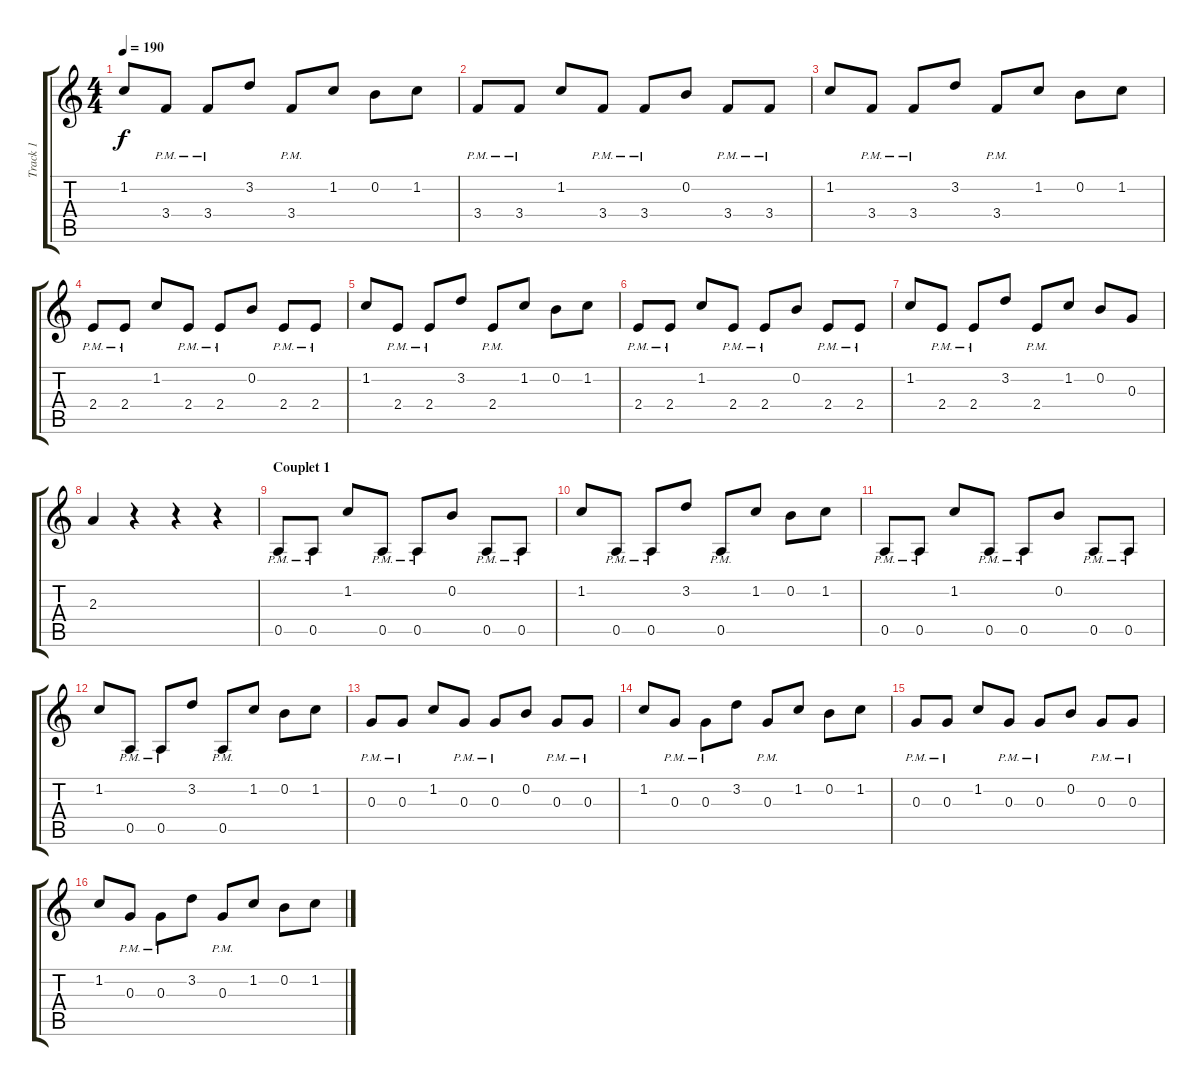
\track ("Track 1" "Track 1") {instrument distortionguitar}
\staff {score tabs}
\tuning (E4 B3 G3 D3 A2 E2) {hide}
\ts (4 4)
\tempo 190
\clef g2
\ks c
1.2.8{dy f} 3.4{pm}.8 3.4{pm}.8 3.2.8 3.4{pm}.8 1.2.8 0.2.8 1.2.8 |
3.4{pm}.8 3.4{pm}.8 1.2.8 3.4{pm}.8 3.4{pm}.8 0.2.8 3.4{pm}.8 3.4{pm}.8 |
1.2.8 3.4{pm}.8 3.4{pm}.8 3.2.8 3.4{pm}.8 1.2.8 0.2.8 1.2.8 |
2.4{pm}.8 2.4{pm}.8 1.2.8 2.4{pm}.8 2.4{pm}.8 0.2.8 2.4{pm}.8 2.4{pm}.8 |
1.2.8 2.4{pm}.8 2.4{pm}.8 3.2.8 2.4{pm}.8 1.2.8 0.2.8 1.2.8 |
2.4{pm}.8 2.4{pm}.8 1.2.8 2.4{pm}.8 2.4{pm}.8 0.2.8 2.4{pm}.8 2.4{pm}.8 |
1.2.8 2.4{pm}.8 2.4{pm}.8 3.2.8 2.4{pm}.8 1.2.8 0.2.8 0.3.8 |
2.3.4 r.4 r.4 r.4 |
\section ("" "Couplet 1")
0.5{pm}.8 0.5{pm}.8 1.2.8 0.5{pm}.8 0.5{pm}.8 0.2.8 0.5{pm}.8 0.5{pm}.8 |
1.2.8 0.5{pm}.8 0.5{pm}.8 3.2.8 0.5{pm}.8 1.2.8 0.2.8 1.2.8 |
0.5{pm}.8 0.5{pm}.8 1.2.8 0.5{pm}.8 0.5{pm}.8 0.2.8 0.5{pm}.8 0.5{pm}.8 |
1.2.8 0.5{pm}.8 0.5{pm}.8 3.2.8 0.5{pm}.8 1.2.8 0.2.8 1.2.8 |
0.3{pm}.8 0.3{pm}.8 1.2.8 0.3{pm}.8 0.3{pm}.8 0.2.8 0.3{pm}.8 0.3{pm}.8 |
1.2.8 0.3{pm}.8 0.3{pm}.8 3.2.8 0.3{pm}.8 1.2.8 0.2.8 1.2.8 |
0.3{pm}.8 0.3{pm}.8 1.2.8 0.3{pm}.8 0.3{pm}.8 0.2.8 0.3{pm}.8 0.3{pm}.8 |
1.2.8 0.3{pm}.8 0.3{pm}.8 3.2.8 0.3{pm}.8 1.2.8 0.2.8 1.2.8
